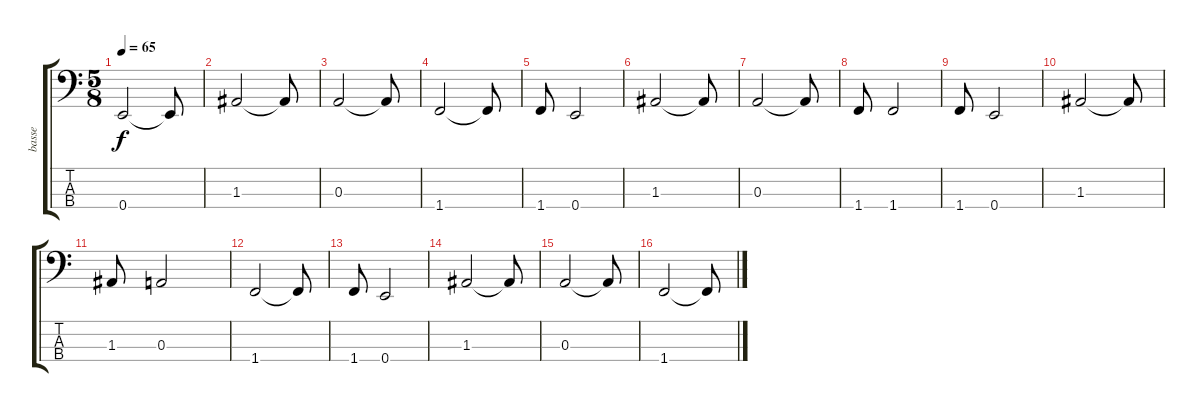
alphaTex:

\track ("basse" "basse") {instrument electricbasspick}
\staff {score tabs}
\tuning (G2 D2 A1 E1) {hide}
\ts (5 8)
\tempo 65
\clef f4
\ks c
0.4.2{dy f instrument electricbasspick} 0.4{t}.8 |
1.3.2 1.3{t}.8 |
0.3.2 0.3{t}.8 |
1.4.2 1.4{t}.8 |
1.4.8 0.4.2 |
1.3.2 1.3{t}.8 |
0.3.2 0.3{t}.8 |
1.4.8 1.4.2 |
1.4.8 0.4.2 |
1.3.2 1.3{t}.8 |
1.3.8 0.3.2 |
1.4.2 1.4{t}.8 |
1.4.8 0.4.2 |
1.3.2 1.3{t}.8 |
0.3.2 0.3{t}.8 |
1.4.2 1.4{t}.8
